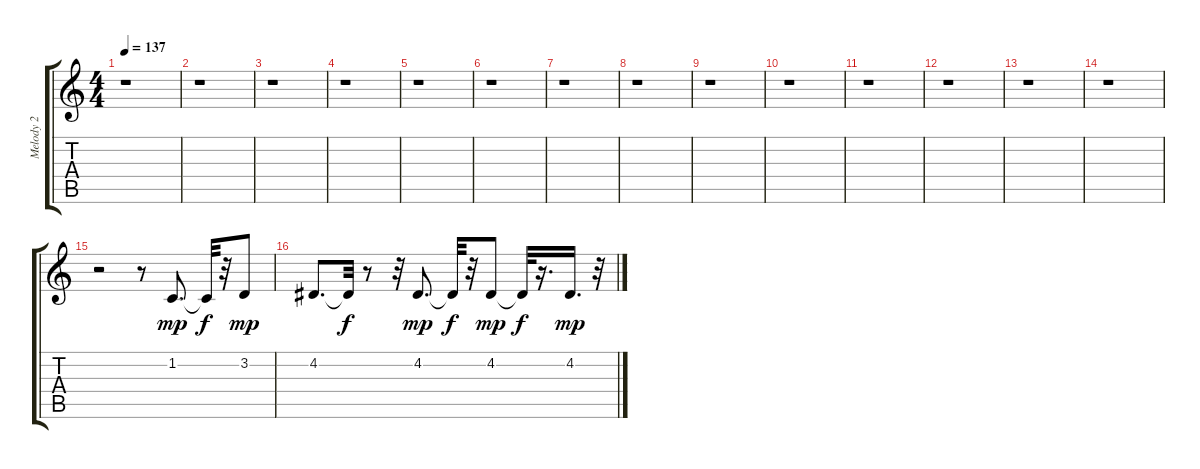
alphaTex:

\track ("Melody 2" "Melody 2") {instrument piccolo}
\staff {score tabs}
\tuning (E4 B3 G3 D3 A2 E2) {hide}
\ts (4 4)
\tempo 137
\clef g2
\ks c
r.1{dy f} |
r.1 |
r.1 |
r.1 |
r.1 |
r.1 |
r.1 |
r.1 |
r.1 |
r.1 |
r.1 |
r.1 |
r.1 |
r.1 |
r.2 r.8 1.2.8{d dy mp} 1.2{t}.32{dy f} r.32 3.2.8{dy mp} |
4.2.8{d} 4.2{t}.32{dy f} r.8 r.32 4.2.8{d dy mp} 4.2{t}.32{dy f} r.32 4.2.8{dy mp} 4.2{t}.32{dy f} r.16{d} 4.2.16{d dy mp} r.32
